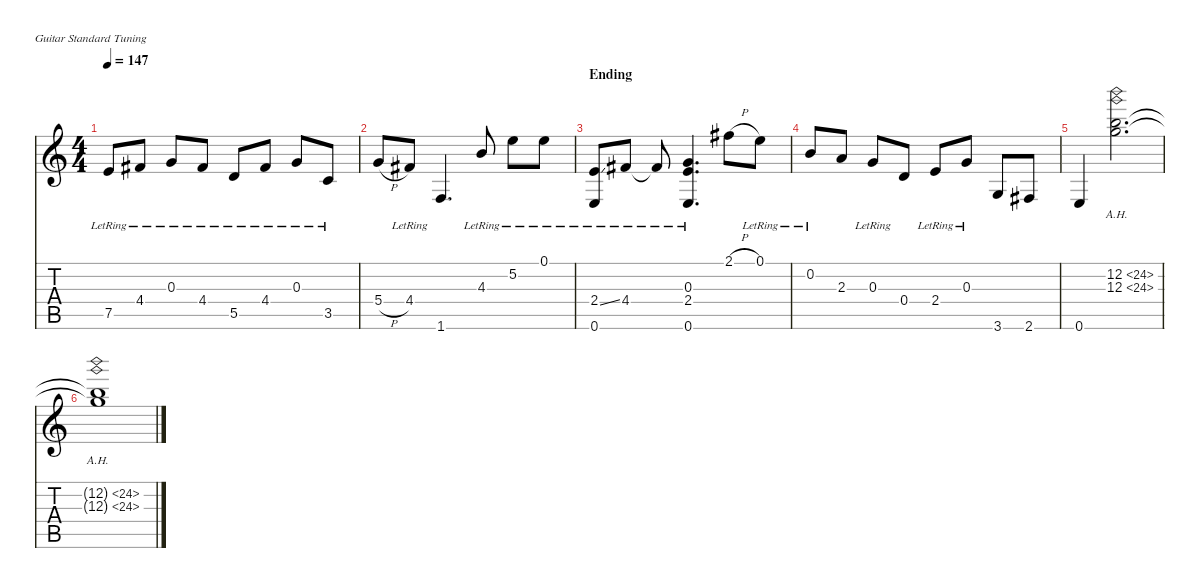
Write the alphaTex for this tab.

\defaultSystemsLayout 4
\hideDynamics
\bracketExtendMode nobrackets
\singleTrackTrackNamePolicy hidden
\multiTrackTrackNamePolicy hidden
\firstSystemTrackNameMode fullname
\otherSystemsTrackNameOrientation horizontal
\track ("Track 1" "s.guit.") {mute instrument acousticguitarsteel}
\staff {score tabs}
\tuning (E4 B3 G3 D3 A2 E2)
\ts (4 4)
\tempo 147
\clef g2
\ks c
7.5{lr}.8{dy f beam Up} 4.4{lr acc #}.8{dy mf beam Up} 0.3{lr}.8{beam Up} 4.4{lr acc #}.8{beam Up} 5.5{lr}.8{dy f beam Up} 4.4{lr acc #}.8{dy mf beam Up} 0.3{lr}.8{beam Up} 3.5{lr}.8{dy f beam Up} |
5.4{h}.8{dy mf beam Up} 4.4{lr acc #}.8{dy mp beam Up} 1.6.4{d dy f beam Up} 4.3{lr}.8{dy mf beam Up} 5.2{lr}.8{beam Down} 0.1{lr}.8{beam Down} |
\section ("" "Ending")
(2.4{ss} 0.6{lr}).8{dy mp beam Up} 4.4{lr acc #}.8{beam Up} 4.4{lr t acc #}.8{dy f beam Up} (0.3{lr} 2.4{lr} 0.6{lr}).4{d dy mp beam Up} 2.1{h acc #}.8{dy mf beam Down} 0.1{lr}.8{beam Down} |
0.2{lr}.8{beam Up} 2.3.8{beam Up} 0.3{lr}.8{beam Up} 0.4.8{beam Up} 2.4{lr}.8{beam Up} 0.3{lr}.8{beam Up} 3.6.8{dy f beam Up} 2.6{acc #}.8{beam Up} |
0.6.4{beam Up} (12.2{ah 12} 12.3{ah 12}).2{d dy mp beam Down} |
(12.2{ah 12 t} 12.3{ah 12 t}).1{dy f beam Down}
